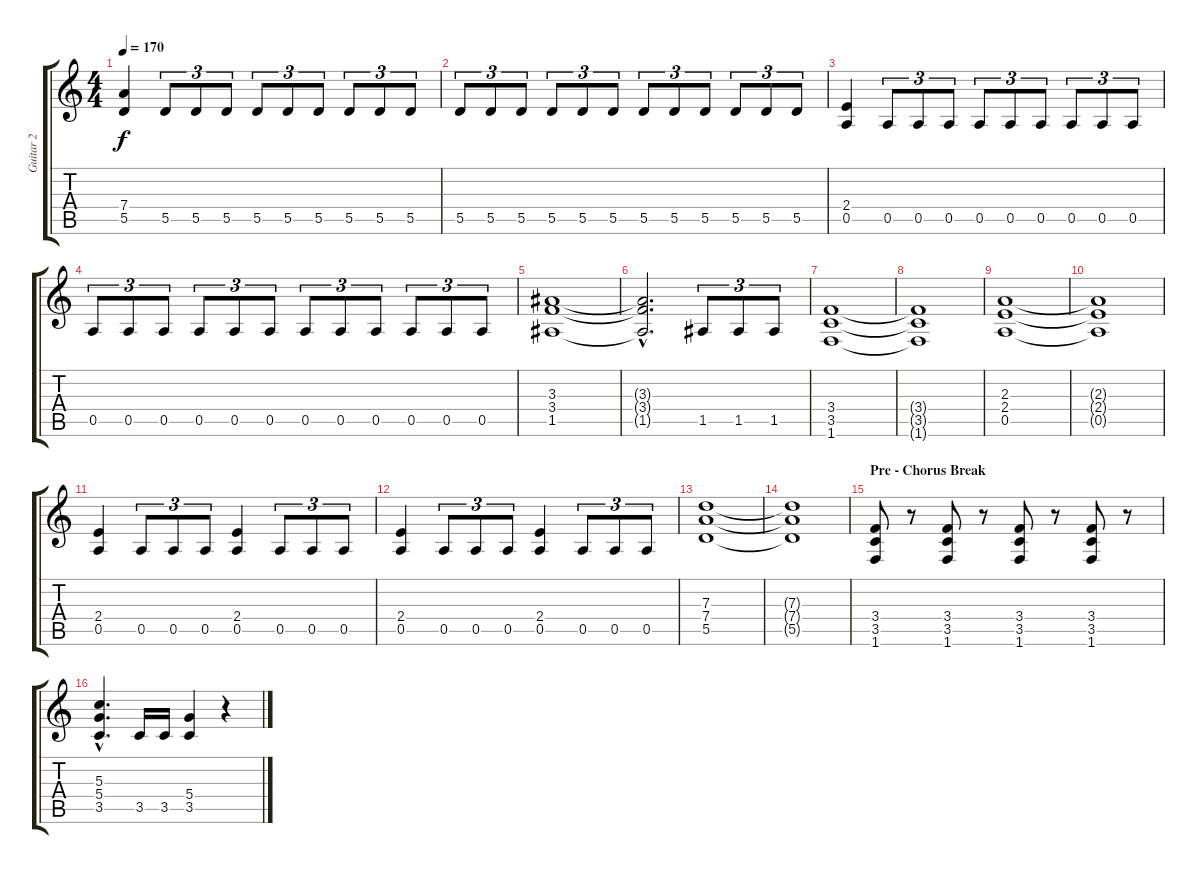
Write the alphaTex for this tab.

\track ("Guitar 2" "Guitar 2") {instrument distortionguitar}
\staff {score tabs}
\tuning (E4 B3 G3 D3 A2 E2) {hide}
\ts (4 4)
\tempo 170
\clef g2
\ks c
(7.4 5.5).4{dy f} 5.5.8{tu (3 2)} 5.5.8{tu (3 2)} 5.5.8{tu (3 2)} 5.5.8{tu (3 2)} 5.5.8{tu (3 2)} 5.5.8{tu (3 2)} 5.5.8{tu (3 2)} 5.5.8{tu (3 2)} 5.5.8{tu (3 2)} |
5.5.8{tu (3 2)} 5.5.8{tu (3 2)} 5.5.8{tu (3 2)} 5.5.8{tu (3 2)} 5.5.8{tu (3 2)} 5.5.8{tu (3 2)} 5.5.8{tu (3 2)} 5.5.8{tu (3 2)} 5.5.8{tu (3 2)} 5.5.8{tu (3 2)} 5.5.8{tu (3 2)} 5.5.8{tu (3 2)} |
(2.4 0.5).4 0.5.8{tu (3 2)} 0.5.8{tu (3 2)} 0.5.8{tu (3 2)} 0.5.8{tu (3 2)} 0.5.8{tu (3 2)} 0.5.8{tu (3 2)} 0.5.8{tu (3 2)} 0.5.8{tu (3 2)} 0.5.8{tu (3 2)} |
0.5.8{tu (3 2)} 0.5.8{tu (3 2)} 0.5.8{tu (3 2)} 0.5.8{tu (3 2)} 0.5.8{tu (3 2)} 0.5.8{tu (3 2)} 0.5.8{tu (3 2)} 0.5.8{tu (3 2)} 0.5.8{tu (3 2)} 0.5.8{tu (3 2)} 0.5.8{tu (3 2)} 0.5.8{tu (3 2)} |
(3.3 3.4 1.5).1 |
(3.3{hac t} 3.4{hac t} 1.5{hac t}).2{d} 1.5.8{tu (3 2)} 1.5.8{tu (3 2)} 1.5.8{tu (3 2)} |
(3.4 3.5 1.6).1 |
(3.4{t} 3.5{t} 1.6{t}).1 |
(2.3 2.4 0.5).1 |
(2.3{t} 2.4{t} 0.5{t}).1 |
(2.4 0.5).4 0.5.8{tu (3 2)} 0.5.8{tu (3 2)} 0.5.8{tu (3 2)} (2.4 0.5).4 0.5.8{tu (3 2)} 0.5.8{tu (3 2)} 0.5.8{tu (3 2)} |
(2.4 0.5).4 0.5.8{tu (3 2)} 0.5.8{tu (3 2)} 0.5.8{tu (3 2)} (2.4 0.5).4 0.5.8{tu (3 2)} 0.5.8{tu (3 2)} 0.5.8{tu (3 2)} |
(7.3 7.4 5.5).1 |
(7.3{t} 7.4{t} 5.5{t}).1 |
\section ("" "Pre - Chorus Break")
(3.4 3.5 1.6).8 r.8 (3.4 3.5 1.6).8 r.8 (3.4 3.5 1.6).8 r.8 (3.4 3.5 1.6).8 r.8 |
(5.3{hac} 5.4{hac} 3.5{hac}).4{d} 3.5.16 3.5.16 (5.4 3.5).4 r.4
